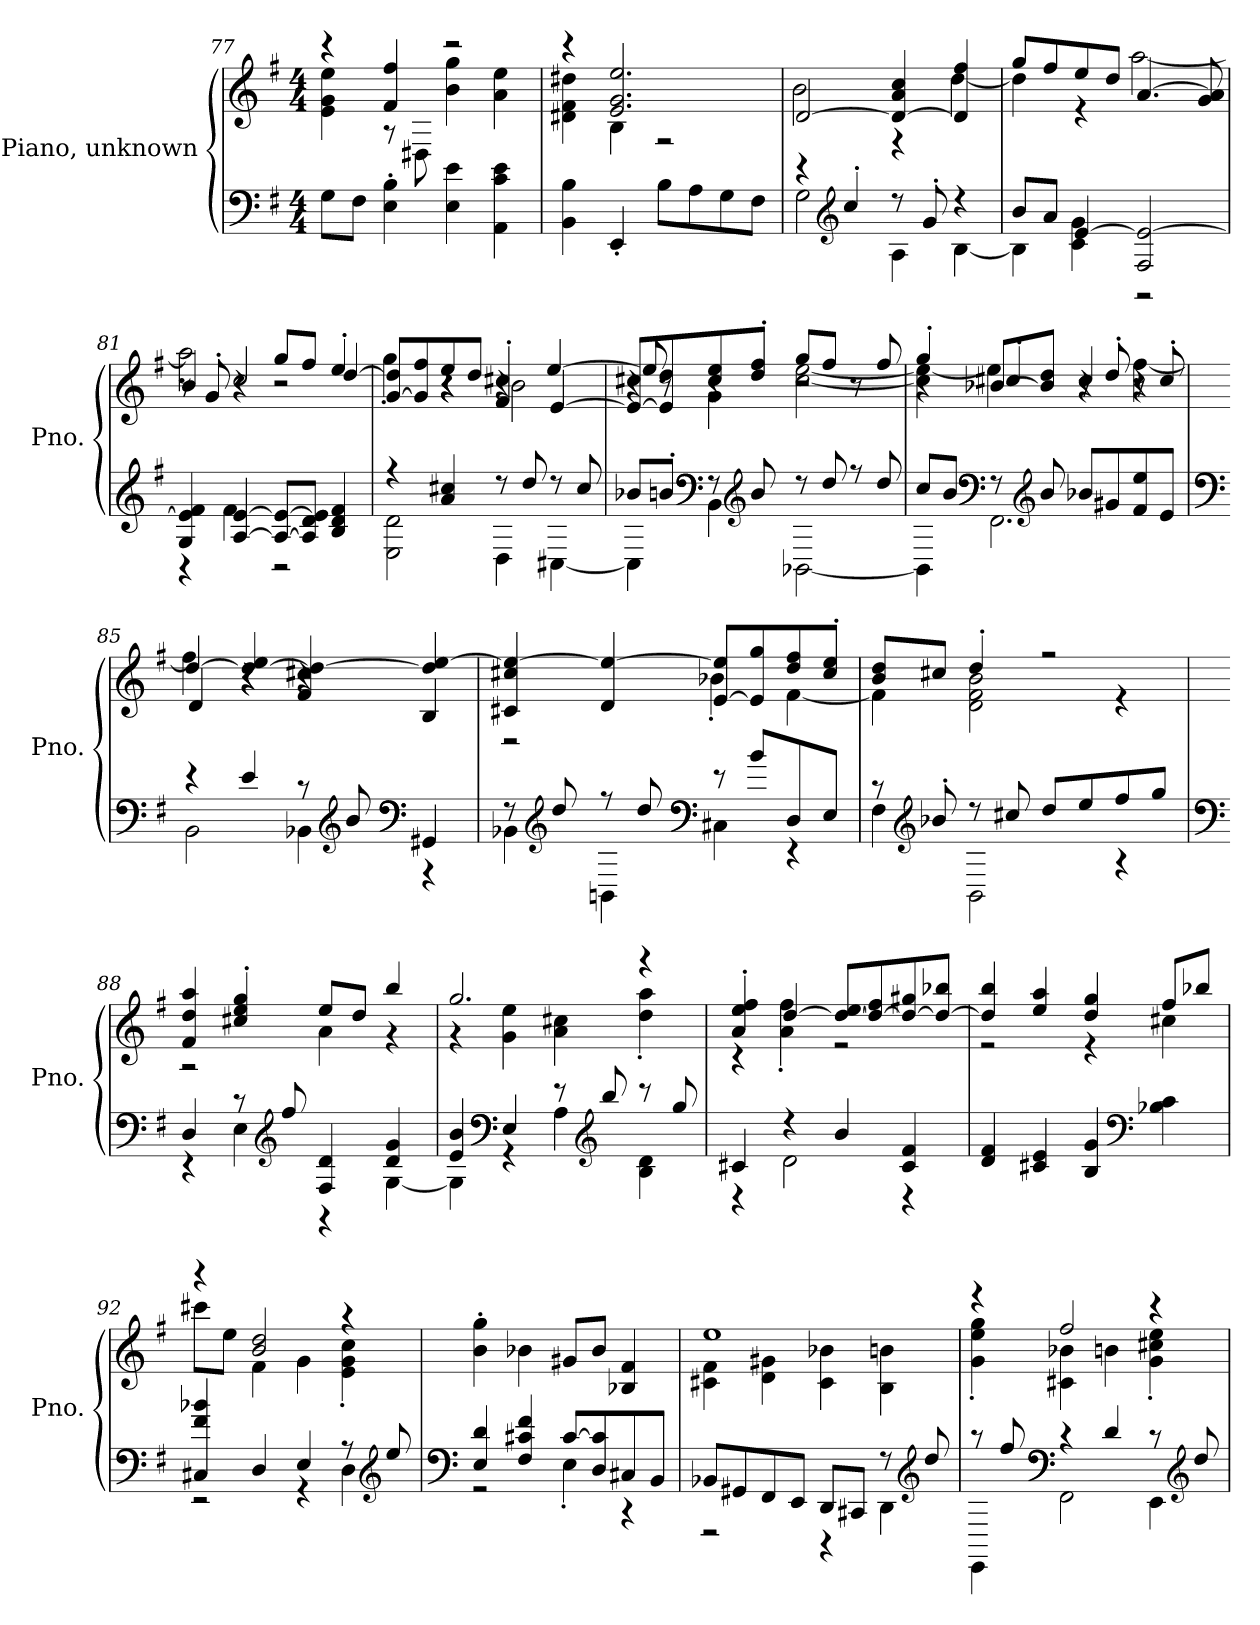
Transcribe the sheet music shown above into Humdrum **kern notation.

**kern	**kern
*part1	*part1
*staff2	*staff1
*I"Piano, unknown	*
*I'Pno.	*
*clefF4	*clefG2
*k[f#]	*k[f#]
*M4/4	*M4/4
=77	=77
*	*^
8G\L	4r	4e\ 4g\ 4ee\
8F#\J	.	.
4E\' 4B\'	4f#/ 4ff#/	8r
.	.	8D#X\
4E\ 4e\	2r	4b\ 4gg\
4AA\ 4c\ 4e\	.	4a\ 4ee\
!!LO:LB:g=z	!!
=78	=78	=78
4BB\ 4B\	4r	4d#X\ 4f#\ 4dd#X\
4EE'/	2.e/ 2.g/ 2.ee/	4B\
8B\L	.	2r
8A\	.	.
8G\	.	.
8F#\J	.	.
=79	=79	=79
*^	*	*
4r	2G\	[2d/	2b\
*clefG2	*	*	*
4cc'/	.	.	.
8r	4A\	4d/_ 4a/ 4cc/	4r
8g'/	.	.	.
4r	[4B\	4d/] 4ff#/	[4dd\
=80	=80	=80	=80
8b/L	4B\]	8gg/L	4dd\]
8a/J	.	8ff#/	.
[4e/	4c\ 4g\	8ee/	4r
.	.	8dd/J	.
2F#/ 2e/_	2r	[4.a/	[2aa\
.	.	8g/ 8a/]	.
=81	=81	=81	=81
*	*	*	*^
4G/ 4e/] 4f#/	4r	8r	2aa\]	4b/
.	.	8g'/	.	.
[4A/ [4e/	4f#\	4r	.	2cc/
8A/_ 8e/_L	2r	8gg/L	2r	.
8A/] 8d/ 8e/]J	.	8ff#/J	.	.
4B/ 4d/ 4f#/	.	4ee'/	.	[4dd/
!!LO:LB:g=z	!!	!!
=82	=82	=82	=82	=82
4r	2E\ 2d\	[8g/L	4gg'\	4dd/]
.	.	8g/] 8ff#/	.	.
4a/ 4cc#X/	.	8ee/	4r	4r
.	.	8dd/J	.	.
8r	4D\	4f#/' 4cc#X/'	2b\	4r
8dd/	.	.	.	.
8r	[4C#X\	[4e/	.	[4ee/
8cc#/	.	.	.	.
=83	=83	=83	=83	=83
8b-X/L	4C#\]	8e/_ 8cc#X/L	4r	8ee/]
8bn'/J	.	8e/] 8dd/	.	8r
*clefF4	*	*	*	*
8r	4BB\	8cc#/ 8ee/	4g\	4r
*clefG2	*	*	*	*
8b/	.	8dd/' 8ff#/'J	.	.
8r	[2BB-X\	8gg/L	[2cc#\ [2ee\	2r
8dd/	.	8ff#/J	.	.
8r	.	8r	.	.
8dd/	.	8ff#/	.	.
=84	=84	=84	=84	=84
8cc/L	4BB-\]	4gg'/	4cc#\] 4ee\_	4r
8b/J	.	.	.	.
*clefF4	*	*	*	*
8r	2.FF#\	[8b-X/L	4ee\]	4cc#X'/
*clefG2	*	*	*	*
8b/	.	8b-/] 8dd/J	.	.
8b-X/L	.	8r	4r	4cc#/
8g#X/	.	8dd'/	.	.
8f#/ 8ee/	.	8r	[4ff#\	4r
8e/J	.	8cc#'/	.	.
!!LO:LB:g=z	!!	!!
=85	=85	=85	=85	=85
*clefF4	*	*	*	*
4r	2BB\	[4dd/	4ff#\]	4d/
4e/	.	4dd/_ 4ee/	4r	4r
8r	4BB-X\	4f#/ 4cc#X/ 4dd/_	2r	4r
*clefG2	*	*	*	*
8b/	.	.	.	.
*clefF4	*	*	*	*
4GG#X/	4r	4dd/] [4ee/	.	4B/
*	*	*	*v	*v
=86	=86	=86	=86
8r	4BB-X\	4c#X/ 4cc#X/ 4ee/_	2r
*clefG2	*	*	*
8dd/	.	.	.
8r	4BBn\	4d/ 4ee/_	.
8dd/	.	.	.
*clefF4	*	*	*
8r	4C#X\	[8e/ 8ee/]L	4b-X'\
8b/L	.	8e/] 8gg/	.
8D/	4r	8dd/ 8ff#/	[4f#\
8E/J	.	8cc#/' 8ee/'J	.
=87	=87	=87	=87
8r	4F#\	8b/ 8dd/L	4f#\]
*clefG2	*	*	*
8b-X'/	.	8cc#X/J	.
8r	2BB\	4dd'/	2d\ 2f#\ 2b\
8cc#X/	.	.	.
8dd/L	.	2r	.
8ee/	.	.	.
8ff#/	4r	.	4r
8gg/J	.	.	.
!!LO:PB:g=z	!!
=88	=88	=88	=88
*clefF4	*	*	*
4D/	4r	4f#/ 4dd/ 4aa/	2r
8r	4E\	4cc#X/' 4ee/' 4gg/'	.
*clefG2	*	*	*
8ff#/	.	.	.
4F#/ 4d/	4r	8ee/L	4a\
.	.	8dd/J	.
4d/ 4g/	[4G\	4bb/	4r
=89	=89	=89	=89
4e/ 4b/	4G\]	2.gg/	4r
*clefF4	*	*	*
4E/	4r	.	4g\ 4ee\
8r	4A\	.	4a\ 4cc#X\
*clefG2	*	*	*
8bb/	.	.	.
8r	4B\ 4d\	4r	4dd\' 4aa\'
8gg/	.	.	.
=90	=90	=90	=90
4c#X/	4r	4a/' 4ee/' 4ff#/'	4r
4r	2d\	[4dd/	4a\' 4ff#\'
4b/	.	8dd/_ 8ee/L	2r
.	.	8dd/_ 8ff#/	.
4c#/ 4f#/	4r	8dd/_ 8gg#X/	.
.	.	8dd/_ 8bb-X/J	.
*v	*v	*	*
=91	=91	=91
4d/ 4f#/	4dd/] 4bb/	2r
4c#X/ 4e/	4ee/ 4aa/	.
4B/ 4g/	4dd/ 4gg/	4r
*clefF4	*	*
4B-X\ 4c#\	8ff#/L	4cc#X\
.	8bb-X/J	.
!!LO:LB:g=z	!!
=92	=92	=92
*^	*	*
4C#X/ 4f#/ 4b-X/	2r	4r	8ccc#X\L
.	.	.	8ee\J
4D/	.	2b/ 2dd/	4f#\
4E/	4r	.	4g\
8r	4D\	4r	4e\' 4g\' 4cc\'
*clefG2	*	*	*
8ee/	.	.	.
*	*	*v	*v
=93	=93	=93
*clefF4	*	*
4E/ 4d/	2r	4b\' 4gg\'
4F#/ 4c#X/ 4f#/	.	4b-X\
[8c#/L	4E'\	8g#X/L
8D/ 8c#/]	.	8b-/J
8C#X/	4r	4B-X/ 4f#/
8BB/J	.	.
=94	=94	=94
*	*	*^
8BB-X/L	2r	1ee	4c#X\ 4f#\
8GG#X/	.	.	.
8FF#/	.	.	4d\ 4g#X\
8EE/J	.	.	.
8DD/L	4r	.	4c#\ 4b-X\
8CC#X/J	.	.	.
8r	4DD\	.	4B\ 4bn\
*clefG2	*	*	*
8dd/	.	.	.
!!LO:LB:g=z	!!
=95	=95	=95	=95
8r	4EE\	4r	4g\' 4ee\' 4gg\'
8ff#/	.	.	.
*clefF4	*	*	*
4r	2FF#\	2ff#/	4c#X\ 4b-X\
4d/	.	.	4bn\
8r	4EE\	4r	4g\' 4cc#X\' 4ee\'
*clefG2	*	*	*
8dd/	.	.	.
*v	*v	*	*
*	*v	*v
=	=
*-	*-
